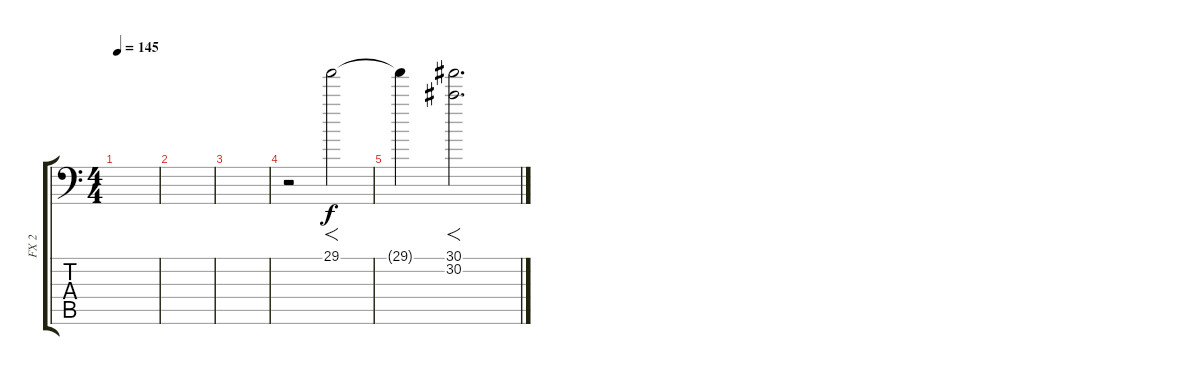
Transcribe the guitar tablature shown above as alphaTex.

\track ("FX 2" "FX 2") {instrument fx5brightness}
\staff {score tabs}
\tuning (E4 G3 Eb3 Bb2 F2 Bb1) {hide}
\ts (4 4)
\tempo 145
\clef f4
\ks c
|
|
|
r.2 29.1.2{f} |
29.1{t}.4 (30.1 30.2).2{f d}
